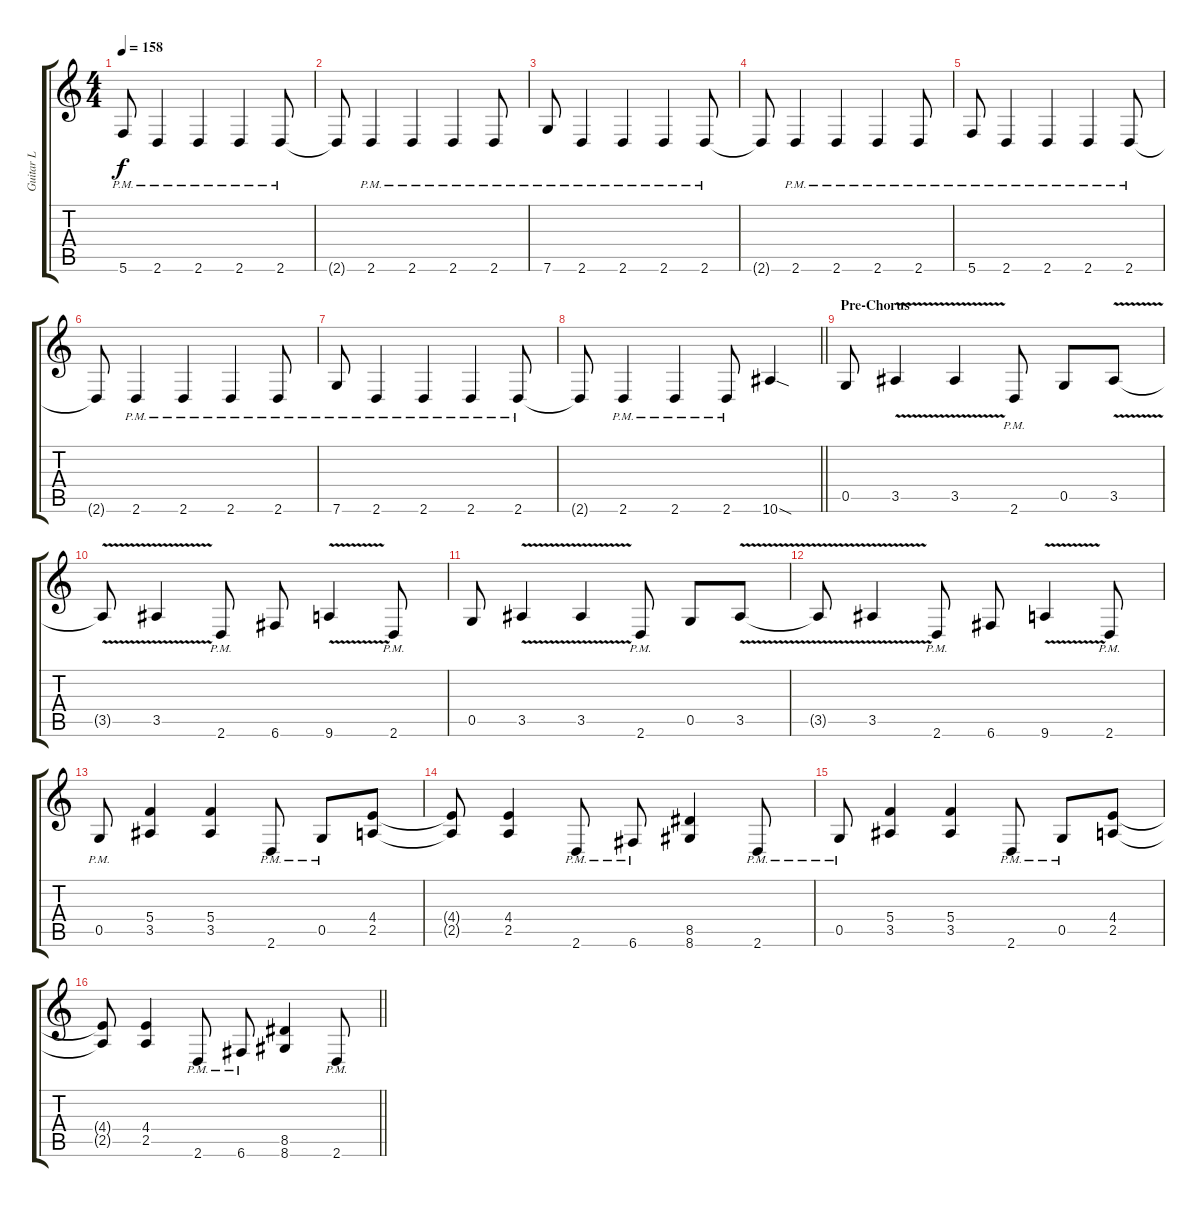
\track ("Guitar L" "Guitar L") {instrument overdrivenguitar}
\staff {score tabs}
\tuning (D4 A3 F3 C3 G2 C2) {hide}
\ts (4 4)
\tempo 158
\clef g2
\ks c
5.6{pm}.8{dy f} 2.6{pm}.4 2.6{pm}.4 2.6{pm}.4 2.6{pm}.8 |
2.6{t}.8 2.6{pm}.4 2.6{pm}.4 2.6{pm}.4 2.6{pm}.8 |
7.6{pm}.8 2.6{pm}.4 2.6{pm}.4 2.6{pm}.4 2.6{pm}.8 |
2.6{t}.8 2.6{pm}.4 2.6{pm}.4 2.6{pm}.4 2.6{pm}.8 |
5.6{pm}.8 2.6{pm}.4 2.6{pm}.4 2.6{pm}.4 2.6{pm}.8 |
2.6{t}.8 2.6{pm}.4 2.6{pm}.4 2.6{pm}.4 2.6{pm}.8 |
7.6{pm}.8 2.6{pm}.4 2.6{pm}.4 2.6{pm}.4 2.6{pm}.8 |
\barLineRight lightlight
2.6{t}.8 2.6{pm}.4 2.6{pm}.4 2.6{pm}.8 10.6{sod}.4{volume 16} |
\section ("" "Pre-Chorus")
0.5.8 3.5{v}.4 3.5{v}.4 2.6{pm}.8 0.5.8 3.5{v}.8 |
3.5{t}.8 3.5{v}.4 2.6{pm}.8 6.6.8 9.6{v}.4 2.6{pm}.8 |
0.5.8 3.5{v}.4 3.5{v}.4 2.6{pm}.8 0.5.8 3.5{v}.8 |
3.5{t}.8 3.5{v}.4 2.6{pm}.8 6.6.8 9.6{v}.4 2.6{pm}.8 |
0.5{pm}.8 (5.4 3.5).4 (5.4 3.5).4 2.6{pm}.8 0.5{pm}.8 (4.4 2.5).8 |
(4.4{t} 2.5{t}).8 (4.4 2.5).4 2.6{pm}.8 6.6{pm}.8 (8.5 8.6).4 2.6{pm}.8 |
0.5{pm}.8 (5.4 3.5).4 (5.4 3.5).4 2.6{pm}.8 0.5{pm}.8 (4.4 2.5).8 |
\barLineRight lightlight
(4.4{t} 2.5{t}).8 (4.4 2.5).4 2.6{pm}.8 6.6{pm}.8 (8.5 8.6).4 2.6{pm}.8
